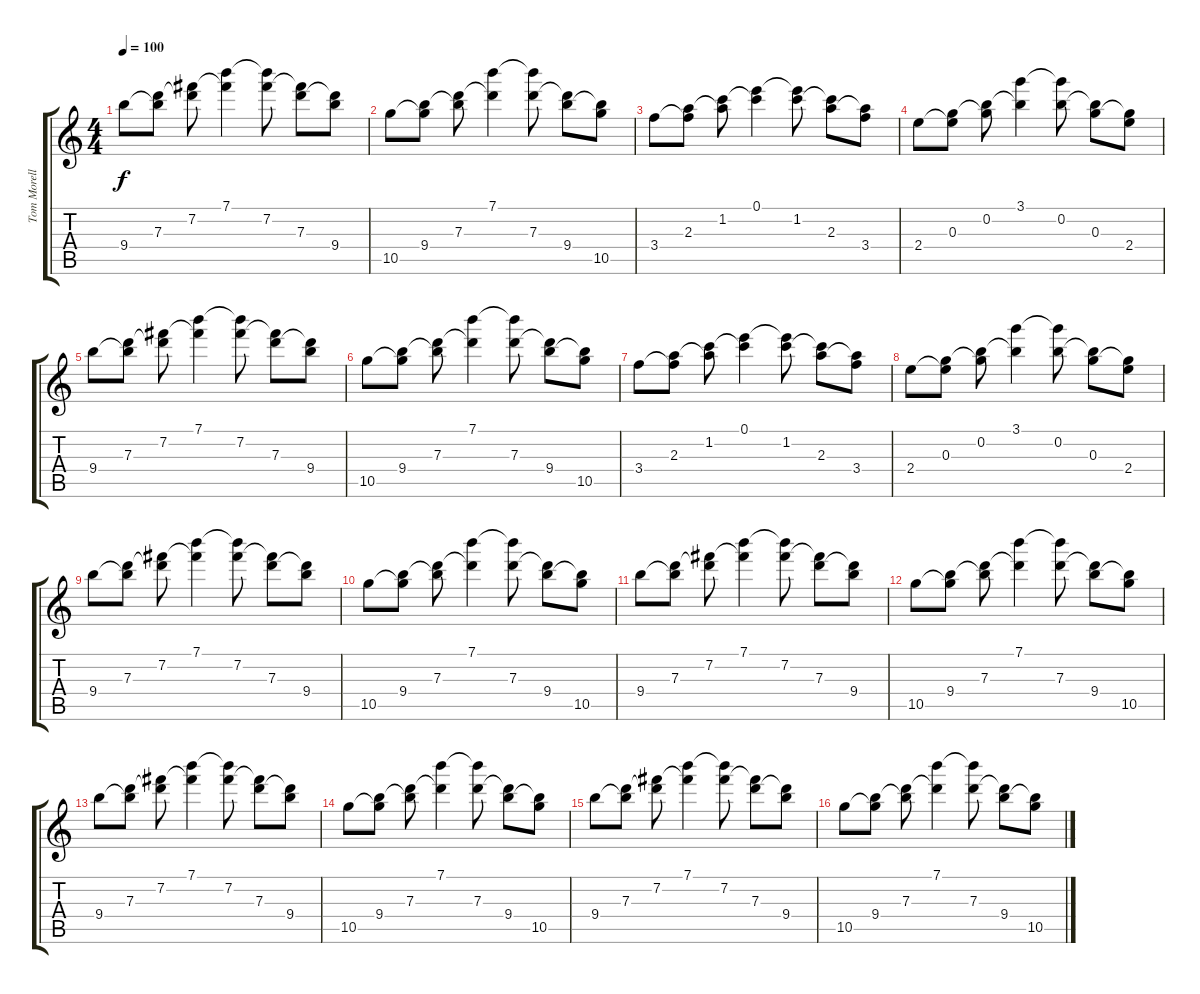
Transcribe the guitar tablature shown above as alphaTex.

\track ("Tom Morello - Rythm Guitar" "Tom Morell") {instrument electricguitarclean}
\staff {score tabs}
\tuning (E5 B4 G4 D4 A3 E3) {hide}
\ts (4 4)
\tempo 100
\clef g2
\ks c
9.4.8{dy f} (7.3 9.4{t}).8 (7.2 7.3{t}).8 (7.1 7.2{t}).4 (7.1{t} 7.2).8 (7.2{t} 7.3).8 (7.3{t} 9.4).8 |
10.5.8 (9.4 10.5{t}).8 (7.3 9.4{t}).8 (7.1 7.3{t}).4 (7.1{t} 7.3).8 (7.3{t} 9.4).8 (9.4{t} 10.5).8 |
3.4.8 (2.3 3.4{t}).8 (1.2 2.3{t}).8 (0.1 1.2{t}).4 (0.1{t} 1.2).8 (1.2{t} 2.3).8 (2.3{t} 3.4).8 |
2.4.8 (0.3 2.4{t}).8 (0.2 0.3{t}).8 (3.1 0.2{t}).4 (3.1{t} 0.2).8 (0.2{t} 0.3).8 (0.3{t} 2.4).8 |
9.4.8 (7.3 9.4{t}).8 (7.2 7.3{t}).8 (7.1 7.2{t}).4 (7.1{t} 7.2).8 (7.2{t} 7.3).8 (7.3{t} 9.4).8 |
10.5.8 (9.4 10.5{t}).8 (7.3 9.4{t}).8 (7.1 7.3{t}).4 (7.1{t} 7.3).8 (7.3{t} 9.4).8 (9.4{t} 10.5).8 |
3.4.8 (2.3 3.4{t}).8 (1.2 2.3{t}).8 (0.1 1.2{t}).4 (0.1{t} 1.2).8 (1.2{t} 2.3).8 (2.3{t} 3.4).8 |
2.4.8 (0.3 2.4{t}).8 (0.2 0.3{t}).8 (3.1 0.2{t}).4 (3.1{t} 0.2).8 (0.2{t} 0.3).8 (0.3{t} 2.4).8 |
9.4.8 (7.3 9.4{t}).8 (7.2 7.3{t}).8 (7.1 7.2{t}).4 (7.1{t} 7.2).8 (7.2{t} 7.3).8 (7.3{t} 9.4).8 |
10.5.8 (9.4 10.5{t}).8 (7.3 9.4{t}).8 (7.1 7.3{t}).4 (7.1{t} 7.3).8 (7.3{t} 9.4).8 (9.4{t} 10.5).8 |
9.4.8 (7.3 9.4{t}).8 (7.2 7.3{t}).8 (7.1 7.2{t}).4 (7.1{t} 7.2).8 (7.2{t} 7.3).8 (7.3{t} 9.4).8 |
10.5.8 (9.4 10.5{t}).8 (7.3 9.4{t}).8 (7.1 7.3{t}).4 (7.1{t} 7.3).8 (7.3{t} 9.4).8 (9.4{t} 10.5).8 |
9.4.8 (7.3 9.4{t}).8 (7.2 7.3{t}).8 (7.1 7.2{t}).4 (7.1{t} 7.2).8 (7.2{t} 7.3).8 (7.3{t} 9.4).8 |
10.5.8 (9.4 10.5{t}).8 (7.3 9.4{t}).8 (7.1 7.3{t}).4 (7.1{t} 7.3).8 (7.3{t} 9.4).8 (9.4{t} 10.5).8 |
9.4.8 (7.3 9.4{t}).8 (7.2 7.3{t}).8 (7.1 7.2{t}).4 (7.1{t} 7.2).8 (7.2{t} 7.3).8 (7.3{t} 9.4).8 |
10.5.8 (9.4 10.5{t}).8 (7.3 9.4{t}).8 (7.1 7.3{t}).4 (7.1{t} 7.3).8 (7.3{t} 9.4).8 (9.4{t} 10.5).8
